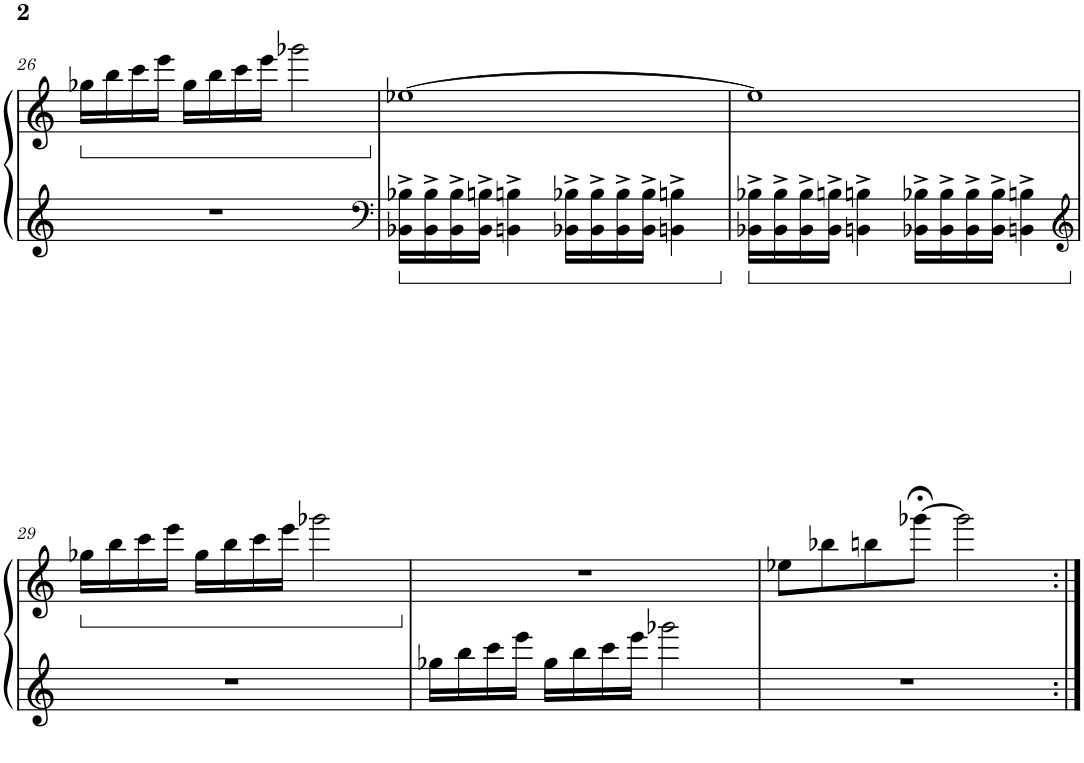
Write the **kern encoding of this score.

**kern	**kern
*part1	*part1
*staff2	*staff1
*I"Piano	*
*I'Pno.	*
!!LO:PB:g=z
*clefG2	*clefG2
*k[]	*k[]
*M4/4	*M4/4
*	*ped
=26	=26
1r	16gg-X\LL
.	16bb\
.	16ccc\
.	16eee\JJ
.	16gg-\LL
.	16bb\
.	16ccc\
.	16eee\JJ
.	2ggg-X\
=27	=27
*clefF4	*
*	*Xped
16BB-X\^ 16B-X\^LL	[1ee-X
16BB-\^ 16B-\^	.
16BB-\^ 16B-\^	.
16BB-\^ 16Bn\^JJ	.
4BBn\^ 4Bn\^	.
16BB-X\^ 16B-X\^LL	.
16BB-\^ 16B-\^	.
16BB-\^ 16B-\^	.
16BB-\^ 16B-\^JJ	.
4BBn\^ 4Bn\^	.
=28	=28
16BB-X\^ 16B-X\^LL	1ee-]
16BB-\^ 16B-\^	.
16BB-\^ 16B-\^	.
16BB-\^ 16Bn\^JJ	.
4BBn\^ 4Bn\^	.
16BB-X\^ 16B-X\^LL	.
16BB-\^ 16B-\^	.
16BB-\^ 16B-\^	.
16BB-\^ 16B-\^JJ	.
4BBn\^ 4Bn\^	.
!!LO:LB:g=z
=29	=29
*clefG2	*
*	*ped
1r	16gg-X\LL
.	16bb\
.	16ccc\
.	16eee\JJ
.	16gg-\LL
.	16bb\
.	16ccc\
.	16eee\JJ
.	2ggg-X\
=30	=30
*	*Xped
16gg-X\LL	1r
16bb\	.
16ccc\	.
16eee\JJ	.
16gg-\LL	.
16bb\	.
16ccc\	.
16eee\JJ	.
2ggg-X\	.
=31	=31
1r	8ee-X\L
.	8bb-X\
.	8bbn\
.	[8ggg-X;<\J
.	2ggg-\]
=:|!	=:|!
*-	*-
